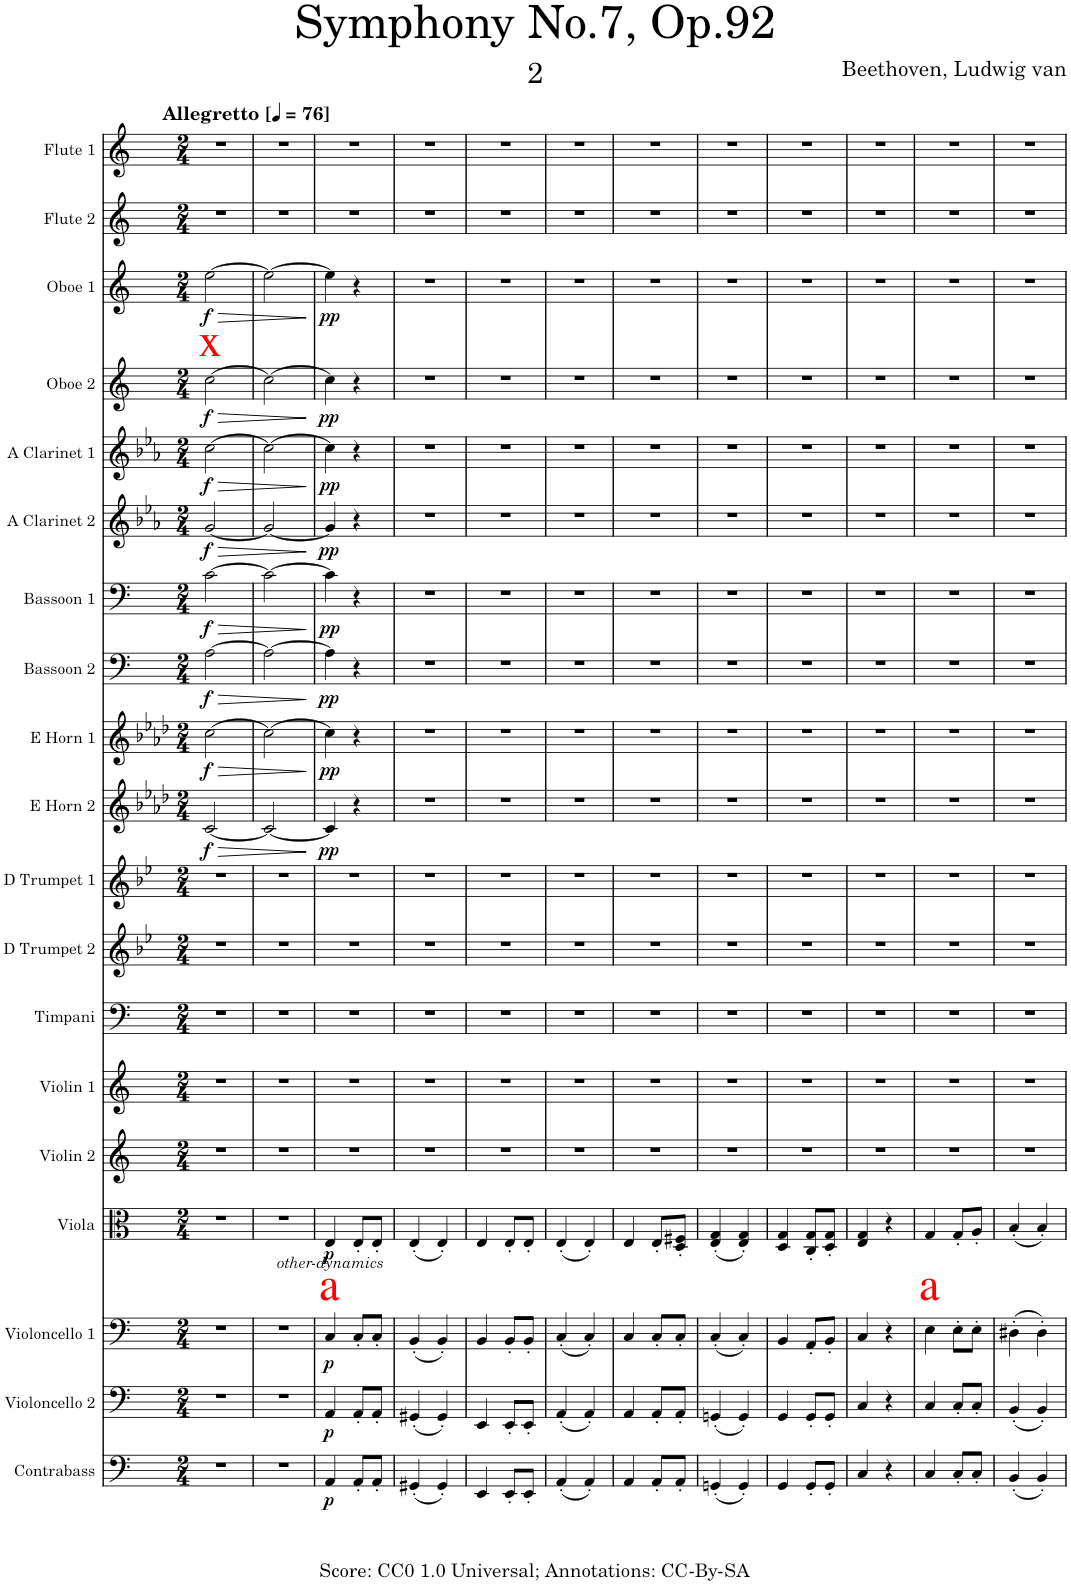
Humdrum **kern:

**kern	**dynam	**kern	**dynam	**kern	**dynam	**kern	**text	**dynam	**kern	**kern	**kern	**kern	**kern	**kern	**dynam	**kern	**dynam	**kern	**dynam	**kern	**dynam	**kern	**dynam	**kern	**dynam	**kern	**dynam	**kern	**text	**dynam	**kern	**kern
*part19	*part19	*part18	*part18	*part17	*part17	*part16	*part16	*part16	*part15	*part14	*part13	*part12	*part11	*part10	*part10	*part9	*part9	*part8	*part8	*part7	*part7	*part6	*part6	*part5	*part5	*part4	*part4	*part3	*part3	*part3	*part2	*part1
*staff19	*staff19	*staff18	*staff18	*staff17	*staff17	*staff16	*staff16	*staff16	*staff15	*staff14	*staff13	*staff12	*staff11	*staff10	*staff10	*staff9	*staff9	*staff8	*staff8	*staff7	*staff7	*staff6	*staff6	*staff5	*staff5	*staff4	*staff4	*staff3	*staff3	*staff3	*staff2	*staff1
*I"Contrabass	*	*I"Violoncello 2	*	*I"Violoncello 1	*	*I"Viola	*	*	*I"Violin 2	*I"Violin 1	*I"Timpani	*I"D Trumpet 2	*I"D Trumpet 1	*I"E Horn 2	*	*I"E Horn 1	*	*I"Bassoon 2	*	*I"Bassoon 1	*	*I"A Clarinet 2	*	*I"A Clarinet 1	*	*I"Oboe 2	*	*I"Oboe 1	*	*	*I"Flute 2	*I"Flute 1
*I'Cb	*	*I'Vc 2	*	*I'Vc 1	*	*I'Vla	*	*	*I'Vln 2	*I'Vln 1	*I'Timp	*I'Tpt 2	*I'Tpt 1	*I'Hn 2	*	*I'Hn 1	*	*I'Bsn 2	*	*I'Bsn 1	*	*I'Cl 2	*	*I'Cl 1	*	*I'Ob 2	*	*I'Ob 1	*	*	*I'Fl 2	*I'Fl 1
*clefF4	*	*clefF4	*	*clefF4	*	*clefC3	*	*	*clefG2	*clefG2	*clefF4	*clefG2	*clefG2	*clefG2	*	*clefG2	*	*clefF4	*	*clefF4	*	*clefG2	*	*clefG2	*	*clefG2	*	*clefG2	*	*	*clefG2	*clefG2
*Trd7c12	*	*	*	*	*	*	*	*	*	*	*	*Trd-1c-2	*Trd-1c-2	*Trd5c8	*	*Trd5c8	*	*	*	*	*	*Trd2c3	*	*Trd2c3	*	*	*	*	*	*	*	*
*k[]	*	*k[]	*	*k[]	*	*k[]	*	*	*k[]	*k[]	*k[]	*k[b-e-]	*k[b-e-]	*k[b-e-a-d-]	*	*k[b-e-a-d-]	*	*k[]	*	*k[]	*	*k[b-e-a-]	*	*k[b-e-a-]	*	*k[]	*	*k[]	*	*	*k[]	*k[]
*M2/4	*	*M2/4	*	*M2/4	*	*M2/4	*	*	*M2/4	*M2/4	*M2/4	*M2/4	*M2/4	*M2/4	*	*M2/4	*	*M2/4	*	*M2/4	*	*M2/4	*	*M2/4	*	*M2/4	*	*M2/4	*	*	*M2/4	*M2/4
*MM76	*	*MM76	*	*MM76	*	*MM76	*	*	*MM76	*MM76	*MM76	*MM76	*MM76	*MM76	*	*MM76	*	*MM76	*	*MM76	*	*MM76	*	*MM76	*	*MM76	*	*MM76	*	*	*MM76	*MM76
=1	=1	=1	=1	=1	=1	=1	=1	=1	=1	=1	=1	=1	=1	=1	=1	=1	=1	=1	=1	=1	=1	=1	=1	=1	=1	=1	=1	=1	=1	=1	=1	=1
!	!	!	!	!	!	!	!	!	!	!	!	!	!	!	!	!	!	!	!	!	!	!	!	!	!	!	!	!	!	!	!	!LO:TX:a:B:t=Allegretto [
!	!	!	!	!	!	!	!	!	!	!	!	!	!	!	!	!	!	!	!	!	!	!	!	!	!	!	!	!	!	!	!	!LO:TX:a:B:t=]
!	!	!	!	!	!	!	!	!	!	!	!	!	!	!	!LO:HP:b	!	!LO:HP:b	!	!LO:HP:b	!	!LO:HP:b	!	!LO:HP:b	!	!LO:HP:b	!	!LO:HP:b	!	!LO:LY:b:color=#FF0000	!LO:HP:b	!	!
!	!	!	!	!	!	!	!	!	!	!	!	!	!	!	!LO:DY:n=1:b	!	!LO:DY:n=1:b	!	!LO:DY:n=1:b	!	!LO:DY:n=1:b	!	!LO:DY:n=1:b	!	!LO:DY:n=1:b	!	!LO:DY:n=1:b	!	!	!LO:DY:n=1:b	!	!
2r	.	2r	.	2r	.	2r	.	.	2r	2r	2r	2r	2r	[2c/	> f	[2cc\	> f	[2A\	> f	[2c\	> f	[2g/	> f	[2cc\	> f	[2cc\	> f	[2ee\	x	> f	2r	2r
=2	=2	=2	=2	=2	=2	=2	=2	=2	=2	=2	=2	=2	=2	=2	=2	=2	=2	=2	=2	=2	=2	=2	=2	=2	=2	=2	=2	=2	=2	=2	=2	=2
2r	.	2r	.	2r	.	2r	.	.	2r	2r	2r	2r	2r	2c/_	.	2cc\_	.	2A\_	.	2c\_	.	2g/_	.	2cc\_	.	2cc\_	.	2ee\_	.	.	2r	2r
.	.	.	.	.	.	.	.	.	.	.	.	.	.	.	]	.	]	.	]	.	]	.	]	.	]	.	]	.	.	]	.	.
=3	=3	=3	=3	=3	=3	=3	=3	=3	=3	=3	=3	=3	=3	=3	=3	=3	=3	=3	=3	=3	=3	=3	=3	=3	=3	=3	=3	=3	=3	=3	=3	=3
!	!LO:DY:b	!	!LO:DY:b	!	!LO:DY:b	!	!LO:LY:b:color=#FF0000	!LO:DY:b	!	!	!	!	!	!	!	!	!	!	!	!	!	!	!	!	!	!	!	!	!	!	!	!
!	!	!	!	!	!	!	!	!LO:DY:n=1:b	!	!	!	!	!	!	!LO:DY:b	!	!LO:DY:b	!	!LO:DY:b	!	!LO:DY:b	!	!LO:DY:b	!	!LO:DY:b	!	!LO:DY:b	!	!	!LO:DY:b	!	!
4AA/	p	4AA/	p	4C/	p	4E/	a	other-dynamics p	2r	2r	2r	2r	2r	4c/]	pp	4cc\]	pp	4A\]	pp	4c\]	pp	4g/]	pp	4cc\]	pp	4cc\]	pp	4ee\]	.	pp	2r	2r
8AA'/L	.	8AA'/L	.	8C'/L	.	8E'/L	.	.	.	.	.	.	.	4r	.	4r	.	4r	.	4r	.	4r	.	4r	.	4r	.	4r	.	.	.	.
8AA'/J	.	8AA'/J	.	8C'/J	.	8E'/J	.	.	.	.	.	.	.	.	.	.	.	.	.	.	.	.	.	.	.	.	.	.	.	.	.	.
=4	=4	=4	=4	=4	=4	=4	=4	=4	=4	=4	=4	=4	=4	=4	=4	=4	=4	=4	=4	=4	=4	=4	=4	=4	=4	=4	=4	=4	=4	=4	=4	=4
(4GG#X'/	.	(4GG#X'/	.	(4BB'/	.	(4E'/	.	.	2r	2r	2r	2r	2r	2r	.	2r	.	2r	.	2r	.	2r	.	2r	.	2r	.	2r	.	.	2r	2r
4GG#'/)	.	4GG#'/)	.	4BB'/)	.	4E'/)	.	.	.	.	.	.	.	.	.	.	.	.	.	.	.	.	.	.	.	.	.	.	.	.	.	.
=5	=5	=5	=5	=5	=5	=5	=5	=5	=5	=5	=5	=5	=5	=5	=5	=5	=5	=5	=5	=5	=5	=5	=5	=5	=5	=5	=5	=5	=5	=5	=5	=5
4EE/	.	4EE/	.	4BB/	.	4E/	.	.	2r	2r	2r	2r	2r	2r	.	2r	.	2r	.	2r	.	2r	.	2r	.	2r	.	2r	.	.	2r	2r
8EE'/L	.	8EE'/L	.	8BB'/L	.	8E'/L	.	.	.	.	.	.	.	.	.	.	.	.	.	.	.	.	.	.	.	.	.	.	.	.	.	.
8EE'/J	.	8EE'/J	.	8BB'/J	.	8E'/J	.	.	.	.	.	.	.	.	.	.	.	.	.	.	.	.	.	.	.	.	.	.	.	.	.	.
=6	=6	=6	=6	=6	=6	=6	=6	=6	=6	=6	=6	=6	=6	=6	=6	=6	=6	=6	=6	=6	=6	=6	=6	=6	=6	=6	=6	=6	=6	=6	=6	=6
(4AA'/	.	(4AA'/	.	(4C'/	.	(4E'/	.	.	2r	2r	2r	2r	2r	2r	.	2r	.	2r	.	2r	.	2r	.	2r	.	2r	.	2r	.	.	2r	2r
4AA'/)	.	4AA'/)	.	4C'/)	.	4E'/)	.	.	.	.	.	.	.	.	.	.	.	.	.	.	.	.	.	.	.	.	.	.	.	.	.	.
=7	=7	=7	=7	=7	=7	=7	=7	=7	=7	=7	=7	=7	=7	=7	=7	=7	=7	=7	=7	=7	=7	=7	=7	=7	=7	=7	=7	=7	=7	=7	=7	=7
4AA/	.	4AA/	.	4C/	.	4E/	.	.	2r	2r	2r	2r	2r	2r	.	2r	.	2r	.	2r	.	2r	.	2r	.	2r	.	2r	.	.	2r	2r
8AA'/L	.	8AA'/L	.	8C'/L	.	8E'/L	.	.	.	.	.	.	.	.	.	.	.	.	.	.	.	.	.	.	.	.	.	.	.	.	.	.
8AA'/J	.	8AA'/J	.	8C'/J	.	8D/' 8F#X/'J	.	.	.	.	.	.	.	.	.	.	.	.	.	.	.	.	.	.	.	.	.	.	.	.	.	.
=8	=8	=8	=8	=8	=8	=8	=8	=8	=8	=8	=8	=8	=8	=8	=8	=8	=8	=8	=8	=8	=8	=8	=8	=8	=8	=8	=8	=8	=8	=8	=8	=8
(4GGn'/	.	(4GGn'/	.	(4C'/	.	(4E/' 4G/'	.	.	2r	2r	2r	2r	2r	2r	.	2r	.	2r	.	2r	.	2r	.	2r	.	2r	.	2r	.	.	2r	2r
4GG'/)	.	4GG'/)	.	4C'/)	.	4E/' 4G/')	.	.	.	.	.	.	.	.	.	.	.	.	.	.	.	.	.	.	.	.	.	.	.	.	.	.
=9	=9	=9	=9	=9	=9	=9	=9	=9	=9	=9	=9	=9	=9	=9	=9	=9	=9	=9	=9	=9	=9	=9	=9	=9	=9	=9	=9	=9	=9	=9	=9	=9
4GG/	.	4GG/	.	4BB/	.	4D/ 4G/	.	.	2r	2r	2r	2r	2r	2r	.	2r	.	2r	.	2r	.	2r	.	2r	.	2r	.	2r	.	.	2r	2r
8GG'/L	.	8GG'/L	.	8AA'/L	.	8C/' 8G/'L	.	.	.	.	.	.	.	.	.	.	.	.	.	.	.	.	.	.	.	.	.	.	.	.	.	.
8GG'/J	.	8GG'/J	.	8BB'/J	.	8D/' 8G/'J	.	.	.	.	.	.	.	.	.	.	.	.	.	.	.	.	.	.	.	.	.	.	.	.	.	.
=10	=10	=10	=10	=10	=10	=10	=10	=10	=10	=10	=10	=10	=10	=10	=10	=10	=10	=10	=10	=10	=10	=10	=10	=10	=10	=10	=10	=10	=10	=10	=10	=10
4C/	.	4C/	.	4C/	.	4E/ 4G/	.	.	2r	2r	2r	2r	2r	2r	.	2r	.	2r	.	2r	.	2r	.	2r	.	2r	.	2r	.	.	2r	2r
4r	.	4r	.	4r	.	4r	.	.	.	.	.	.	.	.	.	.	.	.	.	.	.	.	.	.	.	.	.	.	.	.	.	.
=11	=11	=11	=11	=11	=11	=11	=11	=11	=11	=11	=11	=11	=11	=11	=11	=11	=11	=11	=11	=11	=11	=11	=11	=11	=11	=11	=11	=11	=11	=11	=11	=11
!	!	!	!	!	!	!	!LO:LY:b:color=#FF0000	!	!	!	!	!	!	!	!	!	!	!	!	!	!	!	!	!	!	!	!	!	!	!	!	!
4C/	.	4C/	.	4E\	.	4G/	a	.	2r	2r	2r	2r	2r	2r	.	2r	.	2r	.	2r	.	2r	.	2r	.	2r	.	2r	.	.	2r	2r
8C'/L	.	8C'/L	.	8E'\L	.	8G'/L	.	.	.	.	.	.	.	.	.	.	.	.	.	.	.	.	.	.	.	.	.	.	.	.	.	.
8C'/J	.	8C'/J	.	8E'\J	.	8A'/J	.	.	.	.	.	.	.	.	.	.	.	.	.	.	.	.	.	.	.	.	.	.	.	.	.	.
=12	=12	=12	=12	=12	=12	=12	=12	=12	=12	=12	=12	=12	=12	=12	=12	=12	=12	=12	=12	=12	=12	=12	=12	=12	=12	=12	=12	=12	=12	=12	=12	=12
(4BB'/	.	(4BB'/	.	(4D#X'\	.	(4B'/	.	.	2r	2r	2r	2r	2r	2r	.	2r	.	2r	.	2r	.	2r	.	2r	.	2r	.	2r	.	.	2r	2r
4BB'/)	.	4BB'/)	.	4D#'\)	.	4B'/)	.	.	.	.	.	.	.	.	.	.	.	.	.	.	.	.	.	.	.	.	.	.	.	.	.	.
=	=	=	=	=	=	=	=	=	=	=	=	=	=	=	=	=	=	=	=	=	=	=	=	=	=	=	=	=	=	=	=	=
*-	*-	*-	*-	*-	*-	*-	*-	*-	*-	*-	*-	*-	*-	*-	*-	*-	*-	*-	*-	*-	*-	*-	*-	*-	*-	*-	*-	*-	*-	*-	*-	*-
